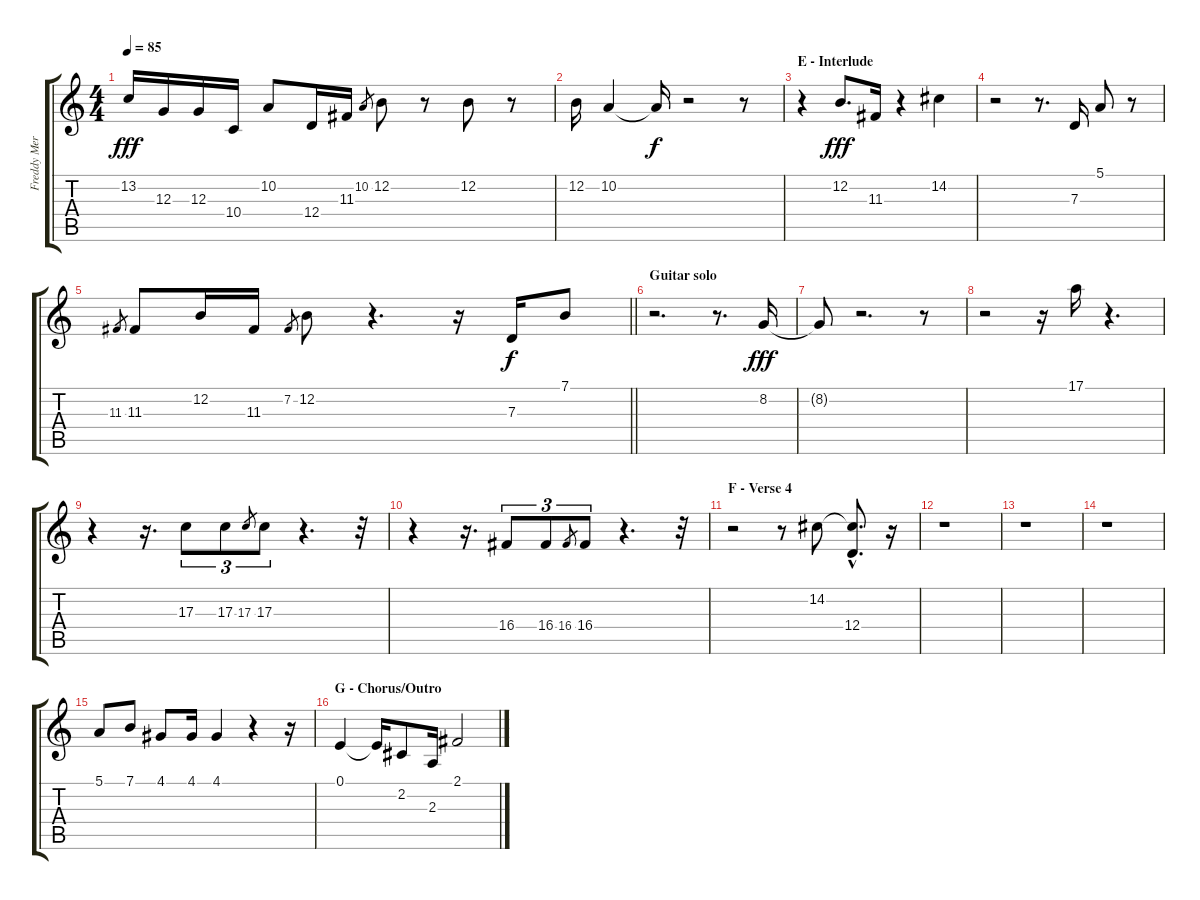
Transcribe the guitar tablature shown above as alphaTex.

\track ("Freddy Mercury - Lead Voice" "Freddy Mer") {instrument harmonica}
\staff {score tabs}
\tuning (E4 B3 G3 D3 A2 E2) {hide}
\ts (4 4)
\tempo 85
\clef g2
\ks c
13.2.16{dy fff} 12.3.16 12.3.16 10.4.16 10.2.8 12.4.16 11.3.16 10.2.8{gr} 12.2.8 r.8 12.2.8 r.8 |
12.2.16 10.2.4 10.2{t}.16{dy f} r.2 r.8 |
\section ("" "E - Interlude")
r.4 12.2.8{d dy fff} 11.3.16 r.4 14.2.4 |
r.2 r.8{d} 7.3.16 5.1.8 r.8 |
\barLineRight lightlight
11.3.8{gr} 11.3.8 12.2.16 11.3.16 7.2.8{gr} 12.2.8 r.4{d} r.16 7.3.16{dy f} 7.1.8 |
\section ("" "Guitar solo")
r.2{d} r.8{d} 8.2.16{dy fff} |
8.2{t}.8 r.2{d} r.8 |
r.2 r.16 17.1.16 r.4{d} |
r.4 r.16{d} 17.3.8{tu (3 2)} 17.3.8{tu (3 2)} 17.3.8{gr} 17.3.8{tu (3 2)} r.4{d} r.32 |
r.4 r.16{d} 16.4.8{tu (3 2)} 16.4.8{tu (3 2)} 16.4.8{gr} 16.4.8{tu (3 2)} r.4{d} r.32 |
\section ("" "F - Verse 4")
r.2 r.8 14.2.8 (14.2{hac t} 12.4{hac}).8{d} r.16 |
r.1 |
r.1 |
r.1 |
5.1.8 7.1.8 4.1.8 4.1.16 4.1.4 r.4 r.16 |
\section ("" "G - Chorus/Outro")
0.1.4 0.1{t}.16 2.2.8 2.3.16 2.1.2
